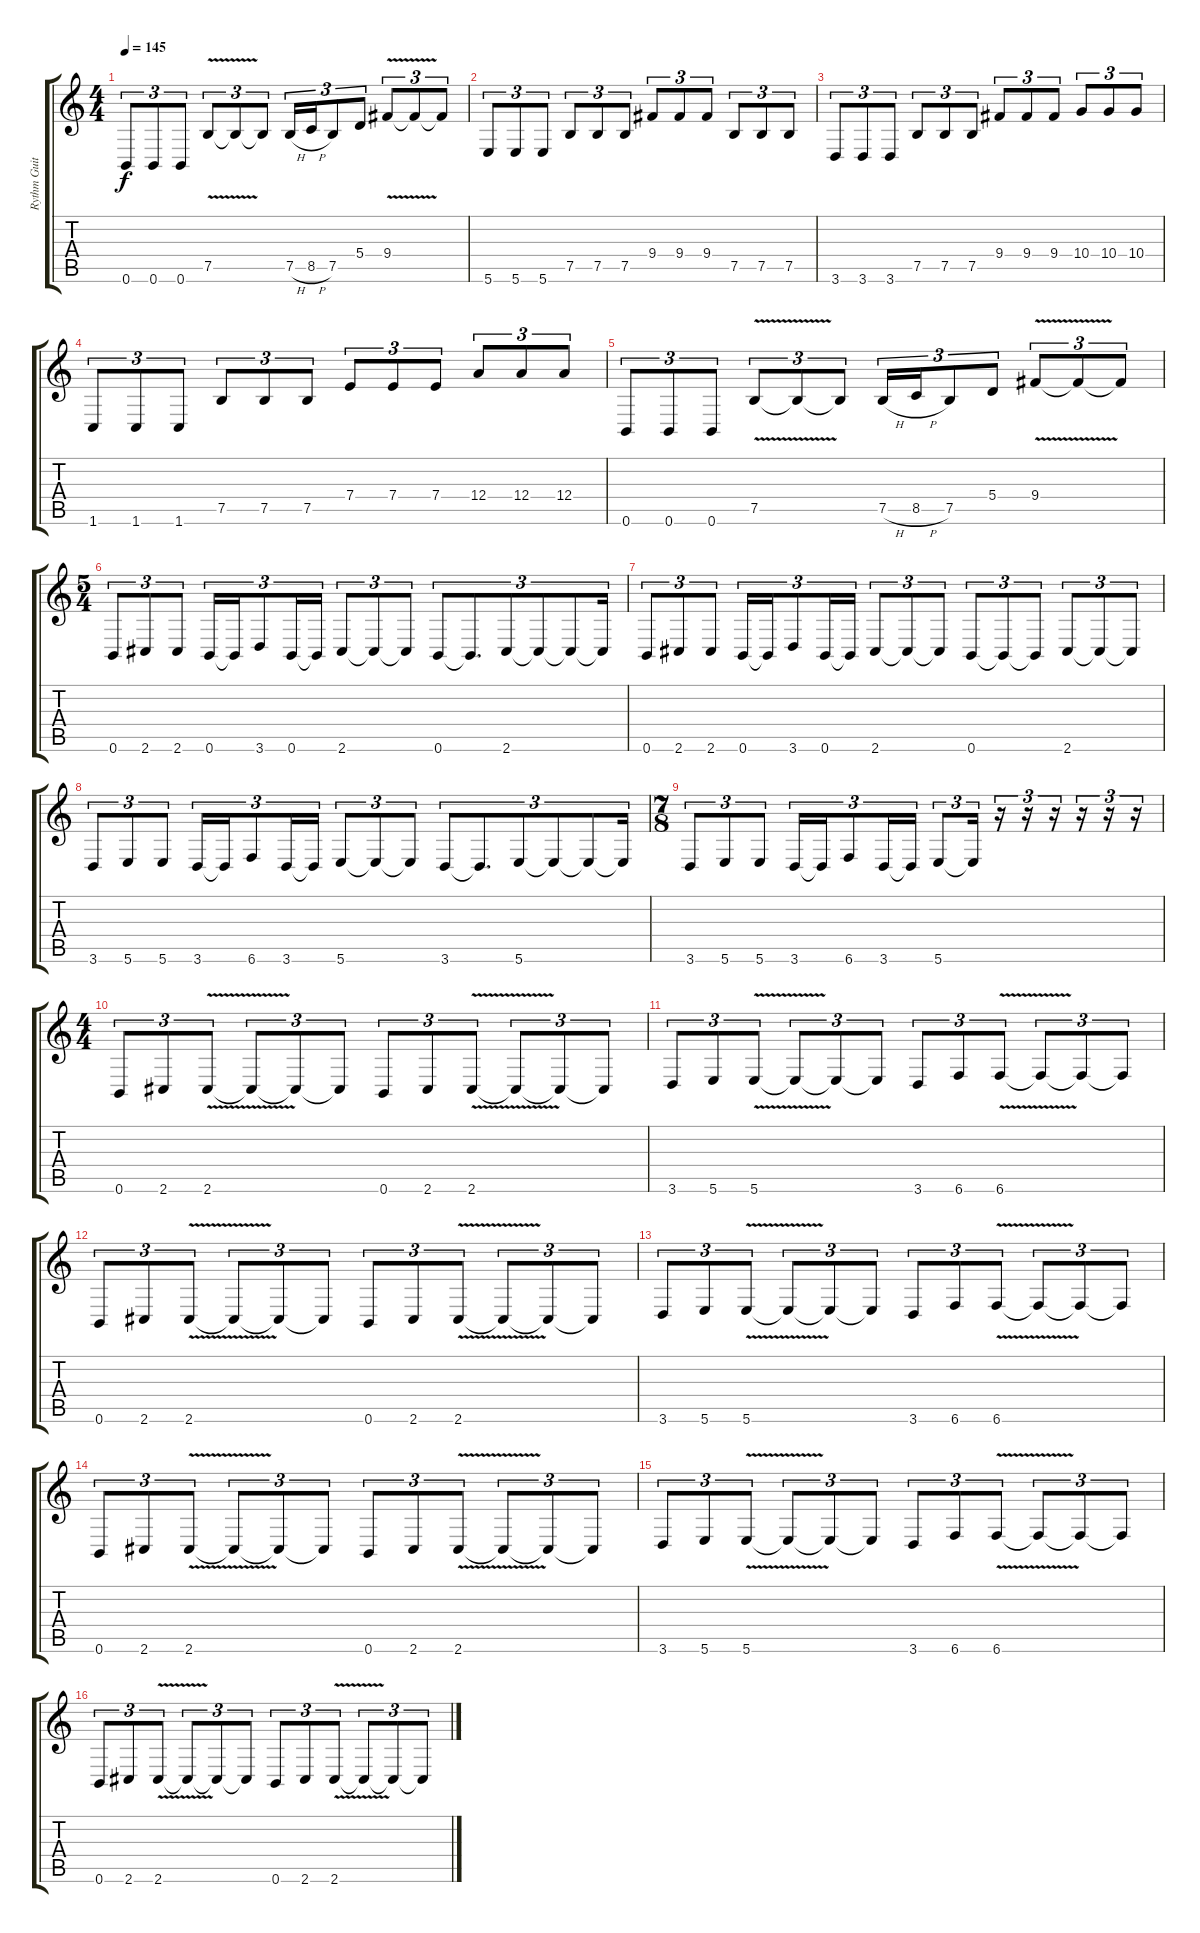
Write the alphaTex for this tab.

\track ("Rythm Guitar" "Rythm Guit") {instrument distortionguitar}
\staff {score tabs}
\tuning (B3 Gb3 D3 A2 E2 B1) {hide}
\ts (4 4)
\tempo 145
\clef g2
\ks c
0.6.8{tu (3 2) dy f} 0.6.8{tu (3 2)} 0.6.8{tu (3 2)} 7.5{v}.8{tu (3 2)} 7.5{t}.8{tu (3 2)} 7.5{t}.8{tu (3 2)} 7.5{h}.16{tu (3 2)} 8.5{h}.16{tu (3 2)} 7.5.8{tu (3 2)} 5.4.8{tu (3 2)} 9.4{v}.8{tu (3 2)} 9.4{t}.8{tu (3 2)} 9.4{t}.8{tu (3 2)} |
5.6.8{tu (3 2)} 5.6.8{tu (3 2)} 5.6.8{tu (3 2)} 7.5.8{tu (3 2)} 7.5.8{tu (3 2)} 7.5.8{tu (3 2)} 9.4.8{tu (3 2)} 9.4.8{tu (3 2)} 9.4.8{tu (3 2)} 7.5.8{tu (3 2)} 7.5.8{tu (3 2)} 7.5.8{tu (3 2)} |
3.6.8{tu (3 2)} 3.6.8{tu (3 2)} 3.6.8{tu (3 2)} 7.5.8{tu (3 2)} 7.5.8{tu (3 2)} 7.5.8{tu (3 2)} 9.4.8{tu (3 2)} 9.4.8{tu (3 2)} 9.4.8{tu (3 2)} 10.4.8{tu (3 2)} 10.4.8{tu (3 2)} 10.4.8{tu (3 2)} |
1.6.8{tu (3 2)} 1.6.8{tu (3 2)} 1.6.8{tu (3 2)} 7.5.8{tu (3 2)} 7.5.8{tu (3 2)} 7.5.8{tu (3 2)} 7.4.8{tu (3 2)} 7.4.8{tu (3 2)} 7.4.8{tu (3 2)} 12.4.8{tu (3 2)} 12.4.8{tu (3 2)} 12.4.8{tu (3 2)} |
0.6.8{tu (3 2)} 0.6.8{tu (3 2)} 0.6.8{tu (3 2)} 7.5{v}.8{tu (3 2)} 7.5{t}.8{tu (3 2)} 7.5{t}.8{tu (3 2)} 7.5{h}.16{tu (3 2)} 8.5{h}.16{tu (3 2)} 7.5.8{tu (3 2)} 5.4.8{tu (3 2)} 9.4{v}.8{tu (3 2)} 9.4{t}.8{tu (3 2)} 9.4{t}.8{tu (3 2)} |
\ts (5 4)
0.6.8{tu (3 2)} 2.6.8{tu (3 2)} 2.6.8{tu (3 2)} 0.6.16{tu (3 2)} 0.6{t}.16{tu (3 2)} 3.6.8{tu (3 2)} 0.6.16{tu (3 2)} 0.6{t}.16{tu (3 2)} 2.6.8{tu (3 2)} 2.6{t}.8{tu (3 2)} 2.6{t}.8{tu (3 2)} 0.6.8{tu (3 2)} 0.6{t}.8{d tu (3 2)} 2.6.8{tu (3 2)} 2.6{t}.8{tu (3 2)} 2.6{t}.8{tu (3 2)} 2.6{t}.16{tu (3 2)} |
0.6.8{tu (3 2)} 2.6.8{tu (3 2)} 2.6.8{tu (3 2)} 0.6.16{tu (3 2)} 0.6{t}.16{tu (3 2)} 3.6.8{tu (3 2)} 0.6.16{tu (3 2)} 0.6{t}.16{tu (3 2)} 2.6.8{tu (3 2)} 2.6{t}.8{tu (3 2)} 2.6{t}.8{tu (3 2)} 0.6.8{tu (3 2)} 0.6{t}.8{tu (3 2)} 0.6{t}.8{tu (3 2)} 2.6.8{tu (3 2)} 2.6{t}.8{tu (3 2)} 2.6{t}.8{tu (3 2)} |
3.6.8{tu (3 2)} 5.6.8{tu (3 2)} 5.6.8{tu (3 2)} 3.6.16{tu (3 2)} 3.6{t}.16{tu (3 2)} 6.6.8{tu (3 2)} 3.6.16{tu (3 2)} 3.6{t}.16{tu (3 2)} 5.6.8{tu (3 2)} 5.6{t}.8{tu (3 2)} 5.6{t}.8{tu (3 2)} 3.6.8{tu (3 2)} 3.6{t}.8{d tu (3 2)} 5.6.8{tu (3 2)} 5.6{t}.8{tu (3 2)} 5.6{t}.8{tu (3 2)} 5.6{t}.16{tu (3 2)} |
\ts (7 8)
3.6.8{tu (3 2)} 5.6.8{tu (3 2)} 5.6.8{tu (3 2)} 3.6.16{tu (3 2)} 3.6{t}.16{tu (3 2)} 6.6.8{tu (3 2)} 3.6.16{tu (3 2)} 3.6{t}.16{tu (3 2)} 5.6.8{tu (3 2)} 5.6{t}.16{tu (3 2)} r.16{tu (3 2)} r.16{tu (3 2)} r.16{tu (3 2)} r.16{tu (3 2)} r.16{tu (3 2)} r.16{tu (3 2)} |
\ts (4 4)
0.6.8{tu (3 2)} 2.6.8{tu (3 2)} 2.6{v}.8{tu (3 2)} 2.6{t}.8{tu (3 2)} 2.6{t}.8{tu (3 2)} 2.6{t}.8{tu (3 2)} 0.6.8{tu (3 2)} 2.6.8{tu (3 2)} 2.6{v}.8{tu (3 2)} 2.6{t}.8{tu (3 2)} 2.6{t}.8{tu (3 2)} 2.6{t}.8{tu (3 2)} |
3.6.8{tu (3 2)} 5.6.8{tu (3 2)} 5.6{v}.8{tu (3 2)} 5.6{t}.8{tu (3 2)} 5.6{t}.8{tu (3 2)} 5.6{t}.8{tu (3 2)} 3.6.8{tu (3 2)} 6.6.8{tu (3 2)} 6.6{v}.8{tu (3 2)} 6.6{t}.8{tu (3 2)} 6.6{t}.8{tu (3 2)} 6.6{t}.8{tu (3 2)} |
0.6.8{tu (3 2)} 2.6.8{tu (3 2)} 2.6{v}.8{tu (3 2)} 2.6{t}.8{tu (3 2)} 2.6{t}.8{tu (3 2)} 2.6{t}.8{tu (3 2)} 0.6.8{tu (3 2)} 2.6.8{tu (3 2)} 2.6{v}.8{tu (3 2)} 2.6{t}.8{tu (3 2)} 2.6{t}.8{tu (3 2)} 2.6{t}.8{tu (3 2)} |
3.6.8{tu (3 2)} 5.6.8{tu (3 2)} 5.6{v}.8{tu (3 2)} 5.6{t}.8{tu (3 2)} 5.6{t}.8{tu (3 2)} 5.6{t}.8{tu (3 2)} 3.6.8{tu (3 2)} 6.6.8{tu (3 2)} 6.6{v}.8{tu (3 2)} 6.6{t}.8{tu (3 2)} 6.6{t}.8{tu (3 2)} 6.6{t}.8{tu (3 2)} |
0.6.8{tu (3 2)} 2.6.8{tu (3 2)} 2.6{v}.8{tu (3 2)} 2.6{t}.8{tu (3 2)} 2.6{t}.8{tu (3 2)} 2.6{t}.8{tu (3 2)} 0.6.8{tu (3 2)} 2.6.8{tu (3 2)} 2.6{v}.8{tu (3 2)} 2.6{t}.8{tu (3 2)} 2.6{t}.8{tu (3 2)} 2.6{t}.8{tu (3 2)} |
3.6.8{tu (3 2)} 5.6.8{tu (3 2)} 5.6{v}.8{tu (3 2)} 5.6{t}.8{tu (3 2)} 5.6{t}.8{tu (3 2)} 5.6{t}.8{tu (3 2)} 3.6.8{tu (3 2)} 6.6.8{tu (3 2)} 6.6{v}.8{tu (3 2)} 6.6{t}.8{tu (3 2)} 6.6{t}.8{tu (3 2)} 6.6{t}.8{tu (3 2)} |
0.6.8{tu (3 2)} 2.6.8{tu (3 2)} 2.6{v}.8{tu (3 2)} 2.6{t}.8{tu (3 2)} 2.6{t}.8{tu (3 2)} 2.6{t}.8{tu (3 2)} 0.6.8{tu (3 2)} 2.6.8{tu (3 2)} 2.6{v}.8{tu (3 2)} 2.6{t}.8{tu (3 2)} 2.6{t}.8{tu (3 2)} 2.6{t}.8{tu (3 2)}
